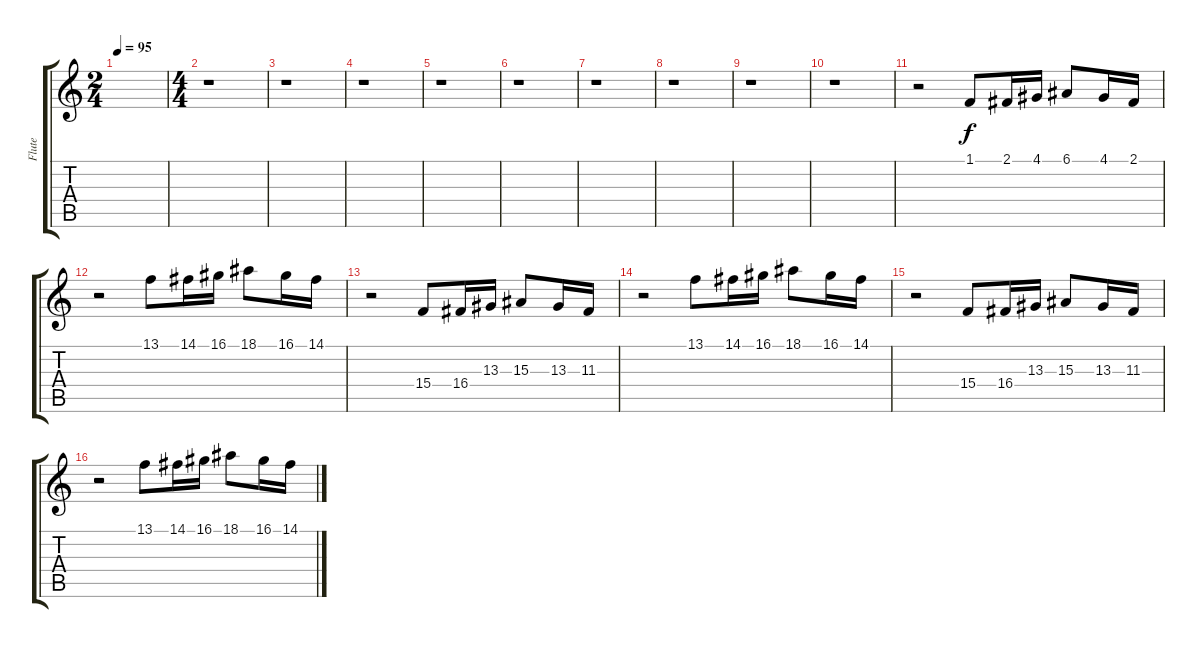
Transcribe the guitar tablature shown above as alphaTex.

\track ("Flute" "Flute") {instrument flute}
\staff {score tabs}
\tuning (E4 B3 G3 D3 A2 E2) {hide}
\ts (2 4)
\tempo 95
\clef g2
\ks c
|
\ts (4 4)
r.1 |
r.1 |
r.1 |
r.1 |
r.1 |
r.1 |
r.1 |
r.1 |
r.1 |
r.2 1.1.8 2.1.16 4.1.16 6.1.8 4.1.16 2.1.16 |
r.2 13.1.8 14.1.16 16.1.16 18.1.8 16.1.16 14.1.16 |
r.2 15.4.8 16.4.16 13.3.16 15.3.8 13.3.16 11.3.16 |
r.2 13.1.8 14.1.16 16.1.16 18.1.8 16.1.16 14.1.16 |
r.2 15.4.8 16.4.16 13.3.16 15.3.8 13.3.16 11.3.16 |
r.2 13.1.8 14.1.16 16.1.16 18.1.8 16.1.16 14.1.16
